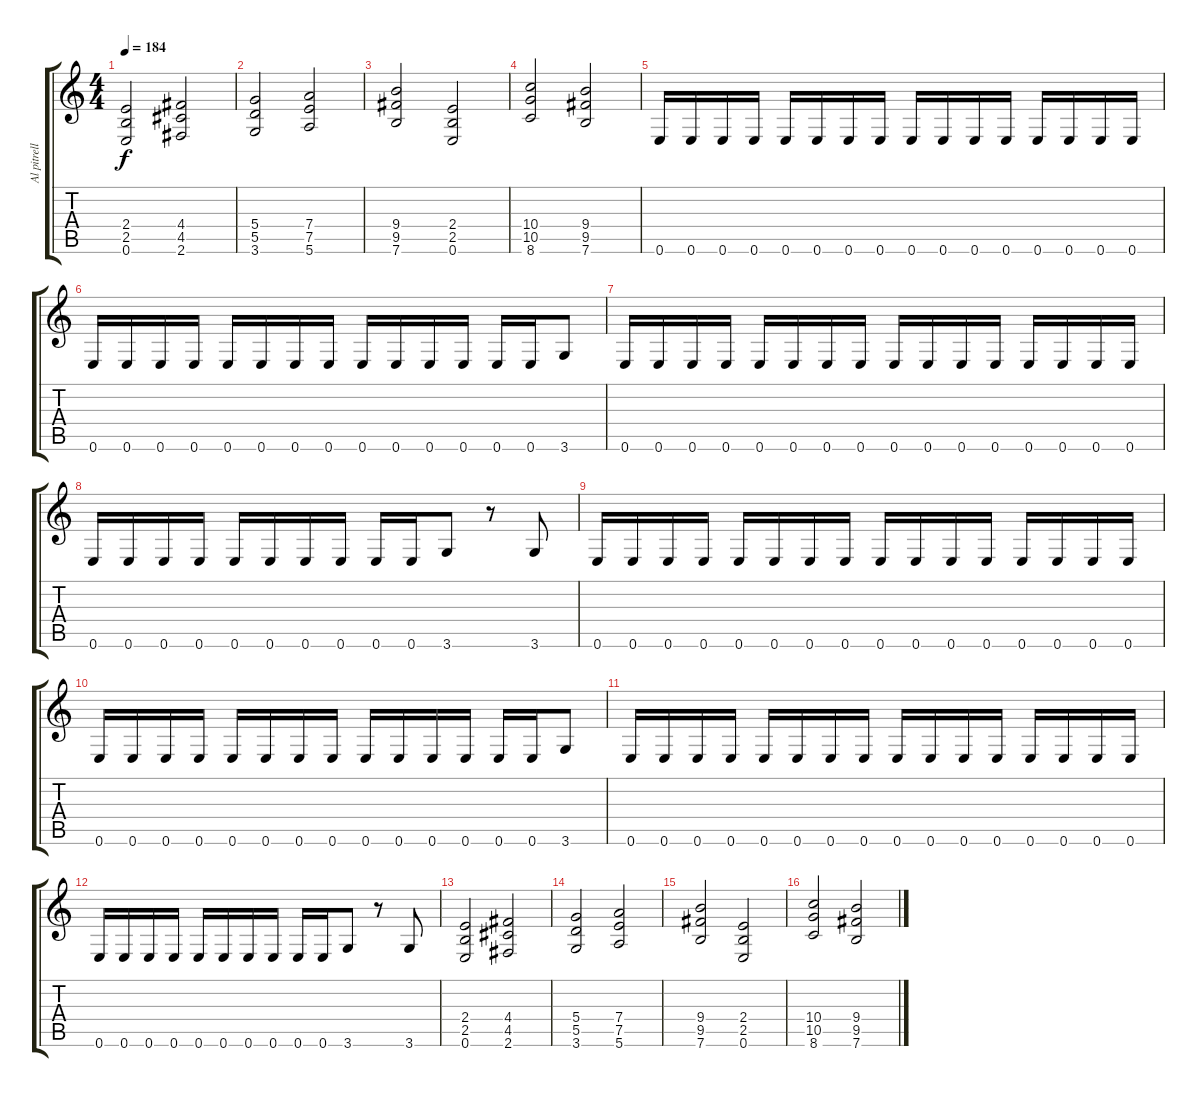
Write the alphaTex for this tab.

\track ("Al pitrelli" "Al pitrell") {instrument distortionguitar}
\staff {score tabs}
\tuning (E4 B3 G3 D3 A2 E2) {hide}
\ts (4 4)
\tempo 184
\clef g2
\ks c
(2.4 2.5 0.6).2{dy f} (4.4 4.5 2.6).2 |
(5.4 5.5 3.6).2 (7.4 7.5 5.6).2 |
(9.4 9.5 7.6).2 (2.4 2.5 0.6).2 |
(10.4 10.5 8.6).2 (9.4 9.5 7.6).2 |
0.6.16 0.6.16 0.6.16 0.6.16 0.6.16 0.6.16 0.6.16 0.6.16 0.6.16 0.6.16 0.6.16 0.6.16 0.6.16 0.6.16 0.6.16 0.6.16 |
0.6.16 0.6.16 0.6.16 0.6.16 0.6.16 0.6.16 0.6.16 0.6.16 0.6.16 0.6.16 0.6.16 0.6.16 0.6.16 0.6.16 3.6.8 |
0.6.16 0.6.16 0.6.16 0.6.16 0.6.16 0.6.16 0.6.16 0.6.16 0.6.16 0.6.16 0.6.16 0.6.16 0.6.16 0.6.16 0.6.16 0.6.16 |
0.6.16 0.6.16 0.6.16 0.6.16 0.6.16 0.6.16 0.6.16 0.6.16 0.6.16 0.6.16 3.6.8 r.8 3.6.8 |
0.6.16 0.6.16 0.6.16 0.6.16 0.6.16 0.6.16 0.6.16 0.6.16 0.6.16 0.6.16 0.6.16 0.6.16 0.6.16 0.6.16 0.6.16 0.6.16 |
0.6.16 0.6.16 0.6.16 0.6.16 0.6.16 0.6.16 0.6.16 0.6.16 0.6.16 0.6.16 0.6.16 0.6.16 0.6.16 0.6.16 3.6.8 |
0.6.16 0.6.16 0.6.16 0.6.16 0.6.16 0.6.16 0.6.16 0.6.16 0.6.16 0.6.16 0.6.16 0.6.16 0.6.16 0.6.16 0.6.16 0.6.16 |
0.6.16 0.6.16 0.6.16 0.6.16 0.6.16 0.6.16 0.6.16 0.6.16 0.6.16 0.6.16 3.6.8 r.8 3.6.8 |
(2.4 2.5 0.6).2 (4.4 4.5 2.6).2 |
(5.4 5.5 3.6).2 (7.4 7.5 5.6).2 |
(9.4 9.5 7.6).2 (2.4 2.5 0.6).2 |
(10.4 10.5 8.6).2 (9.4 9.5 7.6).2
